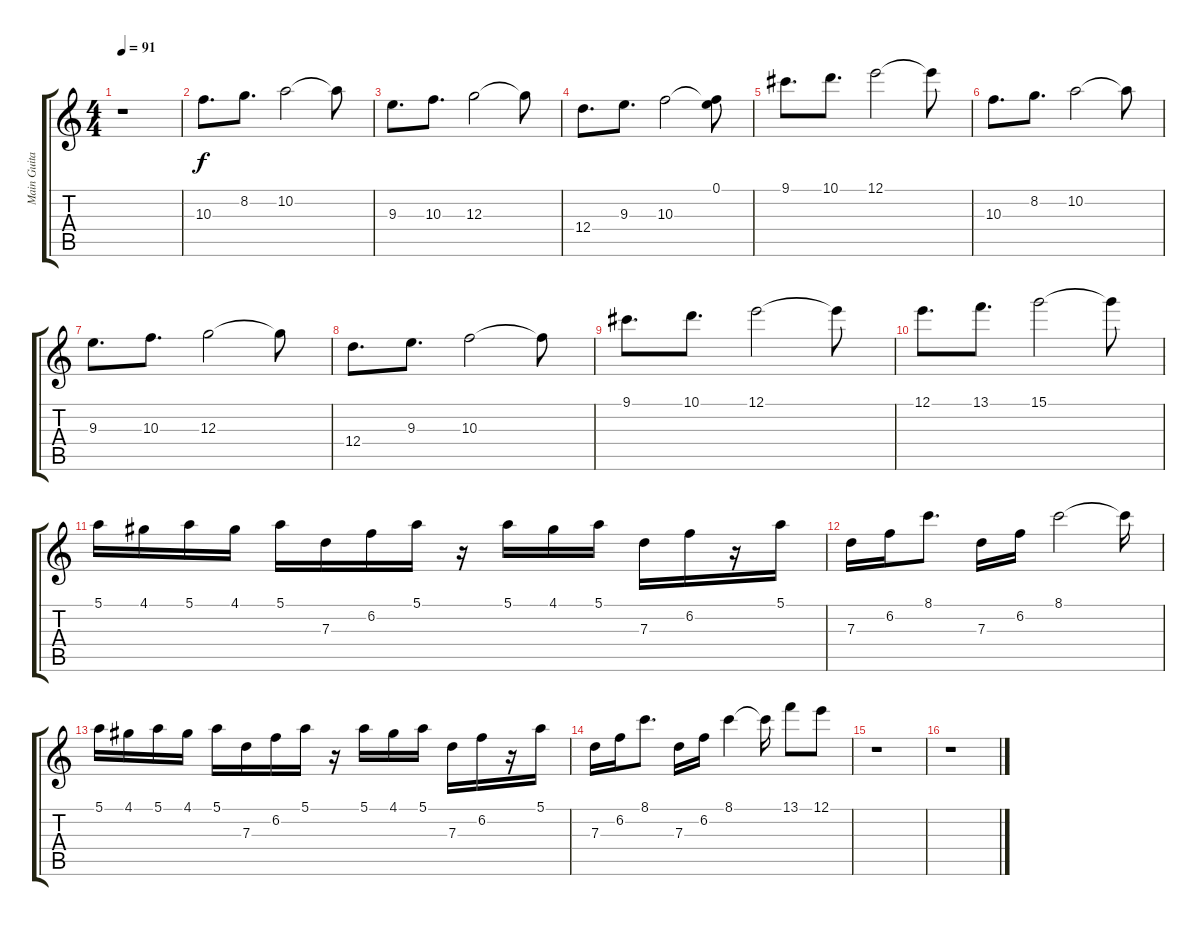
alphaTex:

\track ("Main Guitar" "Main Guita") {instrument distortionguitar}
\staff {score tabs}
\tuning (E4 B3 G3 D3 A2 E2) {hide}
\ts (4 4)
\tempo 91
\clef g2
\ks c
r.1{dy f} |
10.3.8{d} 8.2.8{d} 10.2.2 10.2{t}.8 |
9.3.8{d} 10.3.8{d} 12.3.2 12.3{t}.8 |
12.4.8{d} 9.3.8{d} 10.3.2 (0.1 10.3{t}).8 |
9.1.8{d} 10.1.8{d} 12.1.2 12.1{t}.8 |
10.3.8{d} 8.2.8{d} 10.2.2 10.2{t}.8 |
9.3.8{d} 10.3.8{d} 12.3.2 12.3{t}.8 |
12.4.8{d} 9.3.8{d} 10.3.2 10.3{t}.8 |
9.1.8{d} 10.1.8{d} 12.1.2 12.1{t}.8 |
12.1.8{d} 13.1.8{d} 15.1.2 15.1{t}.8 |
5.1.16 4.1.16 5.1.16 4.1.16 5.1.16 7.3.16 6.2.16 5.1.16 r.16 5.1.16 4.1.16 5.1.16 7.3.16 6.2.16 r.16 5.1.16 |
7.3.16 6.2.16 8.1.8{d} 7.3.16 6.2.16 8.1.2 8.1{t}.16 |
5.1.16 4.1.16 5.1.16 4.1.16 5.1.16 7.3.16 6.2.16 5.1.16 r.16 5.1.16 4.1.16 5.1.16 7.3.16 6.2.16 r.16 5.1.16 |
7.3.16 6.2.16 8.1.8{d} 7.3.16 6.2.16 8.1.4 8.1{t}.16 13.1.8 12.1.8 |
r.1 |
r.1
